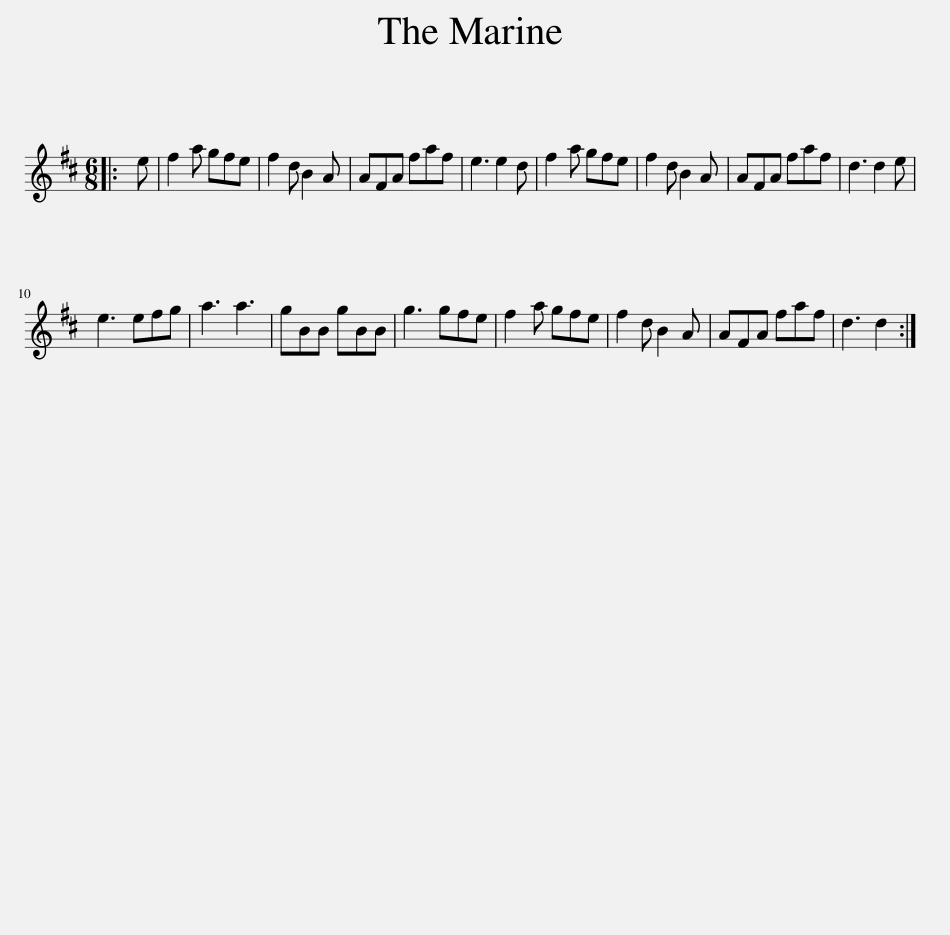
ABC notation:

X:1
L:1/8
M:6/8
I:linebreak $
K:D
V:1 treble
V:1
|: e | f2 a gfe | f2 d B2 A | AFA faf | e3 e2 d | %5
 f2 a gfe | f2 d B2 A | AFA faf | d3 d2 e |$ e3 efg | %10
 a3 a3 | gBB gBB | g3 gfe | f2 a gfe | f2 d B2 A | %15
 AFA faf | d3 d2 :| %17
